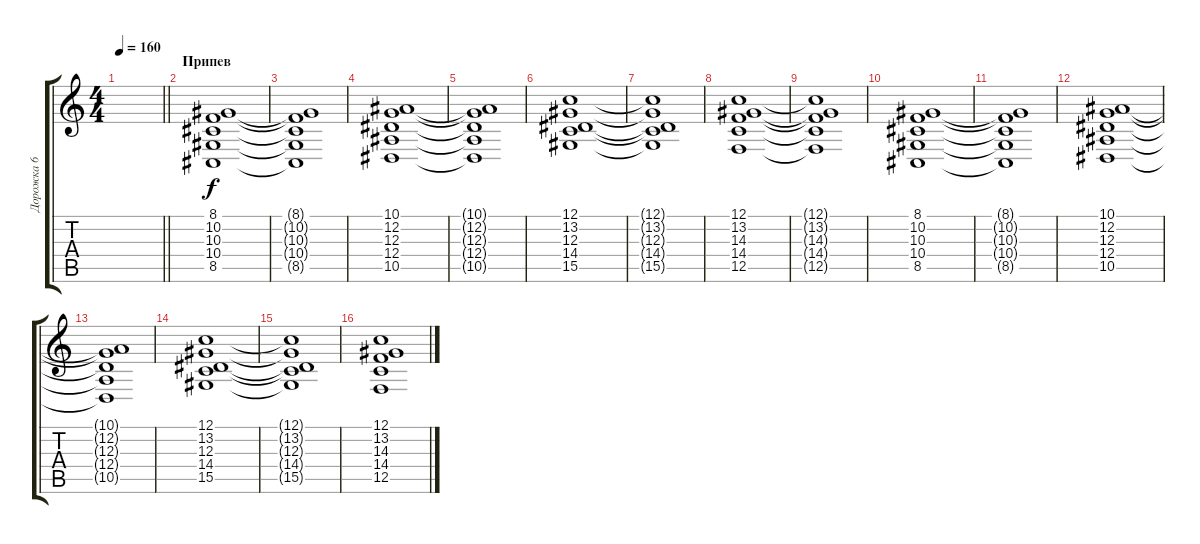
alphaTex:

\track ("Дорожка 6" "Дорожка 6") {instrument acousticgrandpiano}
\staff {score tabs}
\tuning (C4 G3 Eb3 Bb2 F2 C2) {hide}
\ts (4 4)
\tempo 160
\clef g2
\barLineRight lightlight
\ks c
|
\section ("" "Припев")
(8.1 10.2 10.3 10.4 8.5).1 |
(8.1{t} 10.2{t} 10.3{t} 10.4{t} 8.5{t}).1 |
(10.1 12.2 12.3 12.4 10.5).1 |
(10.1{t} 12.2{t} 12.3{t} 12.4{t} 10.5{t}).1 |
(12.1 13.2 12.3 14.4 15.5).1 |
(12.1{t} 13.2{t} 12.3{t} 14.4{t} 15.5{t}).1 |
(12.1 13.2 14.3 14.4 12.5).1 |
(12.1{t} 13.2{t} 14.3{t} 14.4{t} 12.5{t}).1 |
(8.1 10.2 10.3 10.4 8.5).1 |
(8.1{t} 10.2{t} 10.3{t} 10.4{t} 8.5{t}).1 |
(10.1 12.2 12.3 12.4 10.5).1 |
(10.1{t} 12.2{t} 12.3{t} 12.4{t} 10.5{t}).1 |
(12.1 13.2 12.3 14.4 15.5).1 |
(12.1{t} 13.2{t} 12.3{t} 14.4{t} 15.5{t}).1 |
(12.1 13.2 14.3 14.4 12.5).1
